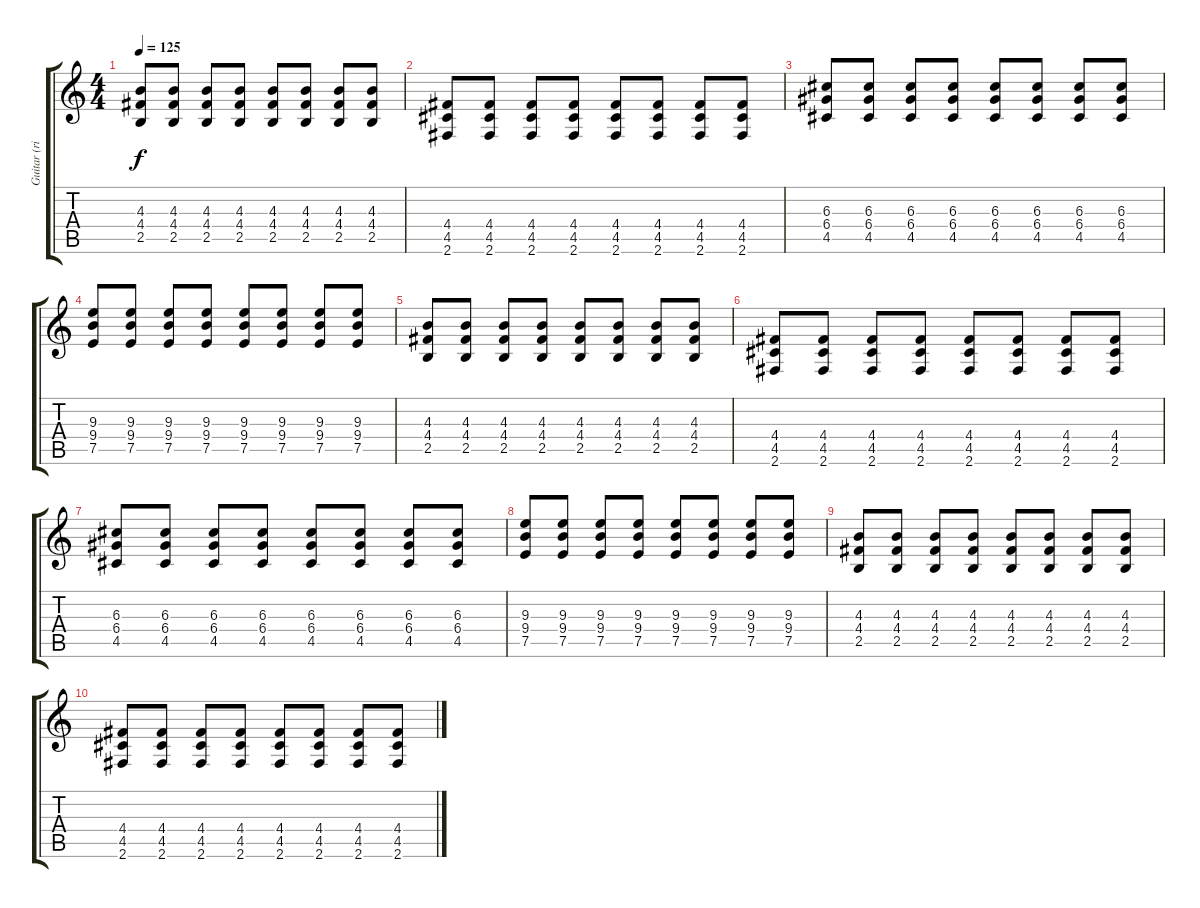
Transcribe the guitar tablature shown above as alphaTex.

\track ("Guitar (right)" "Guitar (ri") {instrument electricguitarclean}
\staff {score tabs}
\tuning (E4 B3 G3 D3 A2 E2) {hide}
\ts (4 4)
\tempo 125
\clef g2
\ks c
(4.3 4.4 2.5).8{dy f} (4.3 4.4 2.5).8 (4.3 4.4 2.5).8 (4.3 4.4 2.5).8 (4.3 4.4 2.5).8 (4.3 4.4 2.5).8 (4.3 4.4 2.5).8 (4.3 4.4 2.5).8 |
(4.4 4.5 2.6).8 (4.4 4.5 2.6).8 (4.4 4.5 2.6).8 (4.4 4.5 2.6).8 (4.4 4.5 2.6).8 (4.4 4.5 2.6).8 (4.4 4.5 2.6).8 (4.4 4.5 2.6).8 |
(6.3 6.4 4.5).8{instrument distortionguitar} (6.3 6.4 4.5).8 (6.3 6.4 4.5).8 (6.3 6.4 4.5).8 (6.3 6.4 4.5).8 (6.3 6.4 4.5).8 (6.3 6.4 4.5).8 (6.3 6.4 4.5).8 |
(9.3 9.4 7.5).8 (9.3 9.4 7.5).8 (9.3 9.4 7.5).8 (9.3 9.4 7.5).8 (9.3 9.4 7.5).8 (9.3 9.4 7.5).8 (9.3 9.4 7.5).8 (9.3 9.4 7.5).8 |
(4.3 4.4 2.5).8 (4.3 4.4 2.5).8 (4.3 4.4 2.5).8 (4.3 4.4 2.5).8 (4.3 4.4 2.5).8 (4.3 4.4 2.5).8 (4.3 4.4 2.5).8 (4.3 4.4 2.5).8 |
(4.4 4.5 2.6).8 (4.4 4.5 2.6).8 (4.4 4.5 2.6).8 (4.4 4.5 2.6).8 (4.4 4.5 2.6).8 (4.4 4.5 2.6).8 (4.4 4.5 2.6).8 (4.4 4.5 2.6).8 |
(6.3 6.4 4.5).8{instrument distortionguitar} (6.3 6.4 4.5).8 (6.3 6.4 4.5).8 (6.3 6.4 4.5).8 (6.3 6.4 4.5).8 (6.3 6.4 4.5).8 (6.3 6.4 4.5).8 (6.3 6.4 4.5).8 |
(9.3 9.4 7.5).8 (9.3 9.4 7.5).8 (9.3 9.4 7.5).8 (9.3 9.4 7.5).8 (9.3 9.4 7.5).8 (9.3 9.4 7.5).8 (9.3 9.4 7.5).8 (9.3 9.4 7.5).8 |
(4.3 4.4 2.5).8 (4.3 4.4 2.5).8 (4.3 4.4 2.5).8 (4.3 4.4 2.5).8 (4.3 4.4 2.5).8 (4.3 4.4 2.5).8 (4.3 4.4 2.5).8 (4.3 4.4 2.5).8 |
(4.4 4.5 2.6).8 (4.4 4.5 2.6).8 (4.4 4.5 2.6).8 (4.4 4.5 2.6).8 (4.4 4.5 2.6).8 (4.4 4.5 2.6).8 (4.4 4.5 2.6).8 (4.4 4.5 2.6).8
